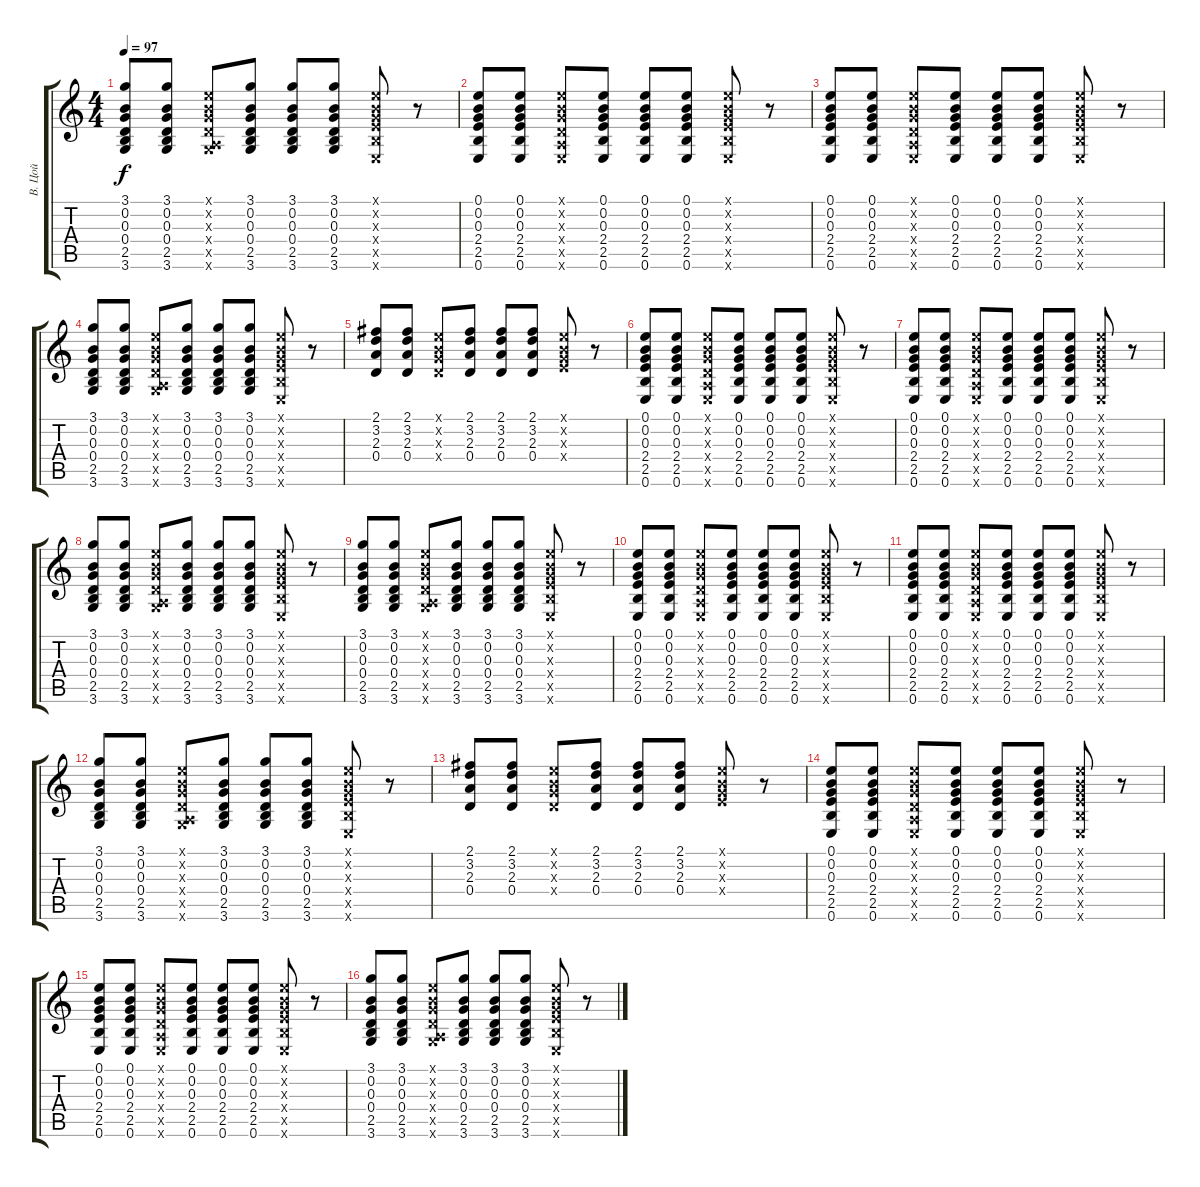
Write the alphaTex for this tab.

\track ("В. Цой" "В. Цой") {instrument acousticguitarsteel}
\staff {score tabs}
\tuning (E4 B3 G3 D3 A2 E2) {hide}
\ts (4 4)
\tempo 97
\clef g2
\ks c
(3.1 0.2 0.3 0.4 2.5 3.6).8{dy f} (3.1 0.2 0.3 0.4 2.5 3.6).8 (0.1{x} 0.2{x} 0.3{x} 0.4{x} 0.5{x} 3.6{x}).8 (3.1 0.2 0.3 0.4 2.5 3.6).8 (3.1 0.2 0.3 0.4 2.5 3.6).8 (3.1 0.2 0.3 0.4 2.5 3.6).8 (0.1{x} 0.2{x} 0.3{x} 2.4{x} 2.5{x} 0.6{x}).8 r.8 |
(0.1 0.2 0.3 2.4 2.5 0.6).8 (0.1 0.2 0.3 2.4 2.5 0.6).8 (0.1{x} 0.2{x} 0.3{x} 0.4{x} 0.5{x} 0.6{x}).8 (0.1 0.2 0.3 2.4 2.5 0.6).8 (0.1 0.2 0.3 2.4 2.5 0.6).8 (0.1 0.2 0.3 2.4 2.5 0.6).8 (0.1{x} 0.2{x} 0.3{x} 2.4{x} 2.5{x} 0.6{x}).8 r.8 |
(0.1 0.2 0.3 2.4 2.5 0.6).8 (0.1 0.2 0.3 2.4 2.5 0.6).8 (0.1{x} 0.2{x} 0.3{x} 0.4{x} 0.5{x} 0.6{x}).8 (0.1 0.2 0.3 2.4 2.5 0.6).8 (0.1 0.2 0.3 2.4 2.5 0.6).8 (0.1 0.2 0.3 2.4 2.5 0.6).8 (0.1{x} 0.2{x} 0.3{x} 2.4{x} 2.5{x} 0.6{x}).8 r.8 |
(3.1 0.2 0.3 0.4 2.5 3.6).8 (3.1 0.2 0.3 0.4 2.5 3.6).8 (0.1{x} 0.2{x} 0.3{x} 0.4{x} 0.5{x} 3.6{x}).8 (3.1 0.2 0.3 0.4 2.5 3.6).8 (3.1 0.2 0.3 0.4 2.5 3.6).8 (3.1 0.2 0.3 0.4 2.5 3.6).8 (0.1{x} 0.2{x} 0.3{x} 2.4{x} 2.5{x} 0.6{x}).8 r.8 |
(2.1 3.2 2.3 0.4).8 (2.1 3.2 2.3 0.4).8 (0.1{x} 0.2{x} 0.3{x} 0.4{x}).8 (2.1 3.2 2.3 0.4).8 (2.1 3.2 2.3 0.4).8 (2.1 3.2 2.3 0.4).8 (0.1{x} 0.2{x} 0.3{x} 2.4{x}).8 r.8 |
(0.1 0.2 0.3 2.4 2.5 0.6).8 (0.1 0.2 0.3 2.4 2.5 0.6).8 (0.1{x} 0.2{x} 0.3{x} 0.4{x} 0.5{x} 0.6{x}).8 (0.1 0.2 0.3 2.4 2.5 0.6).8 (0.1 0.2 0.3 2.4 2.5 0.6).8 (0.1 0.2 0.3 2.4 2.5 0.6).8 (0.1{x} 0.2{x} 0.3{x} 2.4{x} 2.5{x} 0.6{x}).8 r.8 |
(0.1 0.2 0.3 2.4 2.5 0.6).8 (0.1 0.2 0.3 2.4 2.5 0.6).8 (0.1{x} 0.2{x} 0.3{x} 0.4{x} 0.5{x} 0.6{x}).8 (0.1 0.2 0.3 2.4 2.5 0.6).8 (0.1 0.2 0.3 2.4 2.5 0.6).8 (0.1 0.2 0.3 2.4 2.5 0.6).8 (0.1{x} 0.2{x} 0.3{x} 2.4{x} 2.5{x} 0.6{x}).8 r.8 |
(3.1 0.2 0.3 0.4 2.5 3.6).8 (3.1 0.2 0.3 0.4 2.5 3.6).8 (0.1{x} 0.2{x} 0.3{x} 0.4{x} 0.5{x} 3.6{x}).8 (3.1 0.2 0.3 0.4 2.5 3.6).8 (3.1 0.2 0.3 0.4 2.5 3.6).8 (3.1 0.2 0.3 0.4 2.5 3.6).8 (0.1{x} 0.2{x} 0.3{x} 2.4{x} 2.5{x} 0.6{x}).8 r.8 |
(3.1 0.2 0.3 0.4 2.5 3.6).8 (3.1 0.2 0.3 0.4 2.5 3.6).8 (0.1{x} 0.2{x} 0.3{x} 0.4{x} 0.5{x} 3.6{x}).8 (3.1 0.2 0.3 0.4 2.5 3.6).8 (3.1 0.2 0.3 0.4 2.5 3.6).8 (3.1 0.2 0.3 0.4 2.5 3.6).8 (0.1{x} 0.2{x} 0.3{x} 2.4{x} 2.5{x} 0.6{x}).8 r.8 |
(0.1 0.2 0.3 2.4 2.5 0.6).8 (0.1 0.2 0.3 2.4 2.5 0.6).8 (0.1{x} 0.2{x} 0.3{x} 0.4{x} 0.5{x} 0.6{x}).8 (0.1 0.2 0.3 2.4 2.5 0.6).8 (0.1 0.2 0.3 2.4 2.5 0.6).8 (0.1 0.2 0.3 2.4 2.5 0.6).8 (0.1{x} 0.2{x} 0.3{x} 2.4{x} 2.5{x} 0.6{x}).8 r.8 |
(0.1 0.2 0.3 2.4 2.5 0.6).8 (0.1 0.2 0.3 2.4 2.5 0.6).8 (0.1{x} 0.2{x} 0.3{x} 0.4{x} 0.5{x} 0.6{x}).8 (0.1 0.2 0.3 2.4 2.5 0.6).8 (0.1 0.2 0.3 2.4 2.5 0.6).8 (0.1 0.2 0.3 2.4 2.5 0.6).8 (0.1{x} 0.2{x} 0.3{x} 2.4{x} 2.5{x} 0.6{x}).8 r.8 |
(3.1 0.2 0.3 0.4 2.5 3.6).8 (3.1 0.2 0.3 0.4 2.5 3.6).8 (0.1{x} 0.2{x} 0.3{x} 0.4{x} 0.5{x} 3.6{x}).8 (3.1 0.2 0.3 0.4 2.5 3.6).8 (3.1 0.2 0.3 0.4 2.5 3.6).8 (3.1 0.2 0.3 0.4 2.5 3.6).8 (0.1{x} 0.2{x} 0.3{x} 2.4{x} 2.5{x} 0.6{x}).8 r.8 |
(2.1 3.2 2.3 0.4).8 (2.1 3.2 2.3 0.4).8 (0.1{x} 0.2{x} 0.3{x} 0.4{x}).8 (2.1 3.2 2.3 0.4).8 (2.1 3.2 2.3 0.4).8 (2.1 3.2 2.3 0.4).8 (0.1{x} 0.2{x} 0.3{x} 2.4{x}).8 r.8 |
(0.1 0.2 0.3 2.4 2.5 0.6).8 (0.1 0.2 0.3 2.4 2.5 0.6).8 (0.1{x} 0.2{x} 0.3{x} 0.4{x} 0.5{x} 0.6{x}).8 (0.1 0.2 0.3 2.4 2.5 0.6).8 (0.1 0.2 0.3 2.4 2.5 0.6).8 (0.1 0.2 0.3 2.4 2.5 0.6).8 (0.1{x} 0.2{x} 0.3{x} 2.4{x} 2.5{x} 0.6{x}).8 r.8 |
(0.1 0.2 0.3 2.4 2.5 0.6).8 (0.1 0.2 0.3 2.4 2.5 0.6).8 (0.1{x} 0.2{x} 0.3{x} 0.4{x} 0.5{x} 0.6{x}).8 (0.1 0.2 0.3 2.4 2.5 0.6).8 (0.1 0.2 0.3 2.4 2.5 0.6).8 (0.1 0.2 0.3 2.4 2.5 0.6).8 (0.1{x} 0.2{x} 0.3{x} 2.4{x} 2.5{x} 0.6{x}).8 r.8 |
(3.1 0.2 0.3 0.4 2.5 3.6).8 (3.1 0.2 0.3 0.4 2.5 3.6).8 (0.1{x} 0.2{x} 0.3{x} 0.4{x} 0.5{x} 3.6{x}).8 (3.1 0.2 0.3 0.4 2.5 3.6).8 (3.1 0.2 0.3 0.4 2.5 3.6).8 (3.1 0.2 0.3 0.4 2.5 3.6).8 (0.1{x} 0.2{x} 0.3{x} 2.4{x} 2.5{x} 0.6{x}).8 r.8
